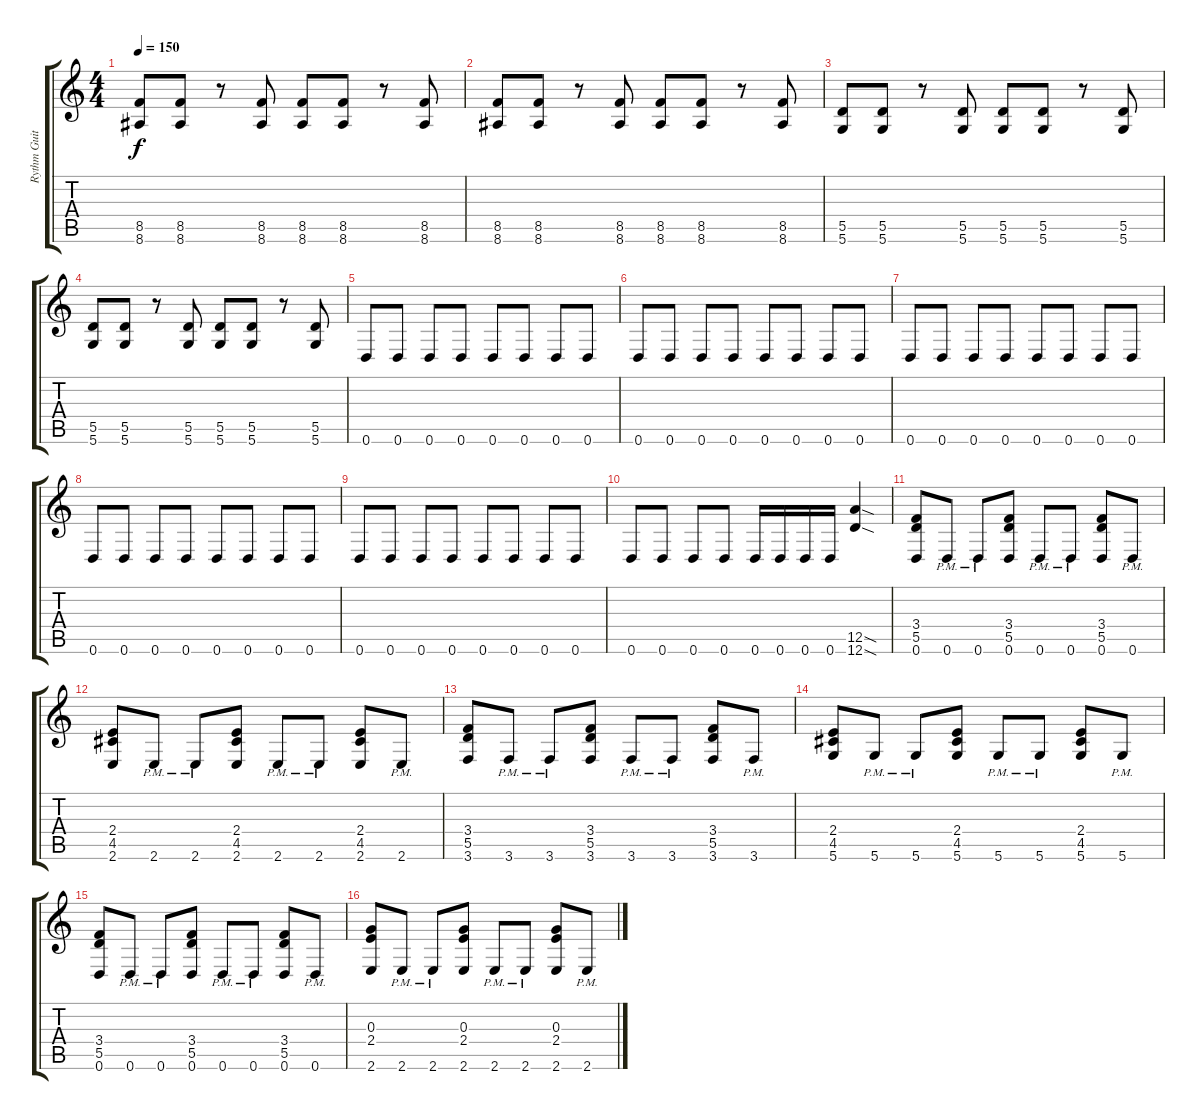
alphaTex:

\track ("Rythm Guitar" "Rythm Guit") {instrument distortionguitar}
\staff {score tabs}
\tuning (E4 B3 G3 D3 A2 D2) {hide}
\ts (4 4)
\tempo 150
\clef g2
\ks c
(8.5 8.6).8{dy f} (8.5 8.6).8 r.8 (8.5 8.6).8 (8.5 8.6).8 (8.5 8.6).8 r.8 (8.5 8.6).8 |
(8.5 8.6).8 (8.5 8.6).8 r.8 (8.5 8.6).8 (8.5 8.6).8 (8.5 8.6).8 r.8 (8.5 8.6).8 |
(5.5 5.6).8 (5.5 5.6).8 r.8 (5.5 5.6).8 (5.5 5.6).8 (5.5 5.6).8 r.8 (5.5 5.6).8 |
(5.5 5.6).8 (5.5 5.6).8 r.8 (5.5 5.6).8 (5.5 5.6).8 (5.5 5.6).8 r.8 (5.5 5.6).8 |
0.6.8 0.6.8 0.6.8 0.6.8 0.6.8 0.6.8 0.6.8 0.6.8 |
0.6.8 0.6.8 0.6.8 0.6.8 0.6.8 0.6.8 0.6.8 0.6.8 |
0.6.8 0.6.8 0.6.8 0.6.8 0.6.8 0.6.8 0.6.8 0.6.8 |
0.6.8 0.6.8 0.6.8 0.6.8 0.6.8 0.6.8 0.6.8 0.6.8 |
0.6.8 0.6.8 0.6.8 0.6.8 0.6.8 0.6.8 0.6.8 0.6.8 |
0.6.8 0.6.8 0.6.8 0.6.8 0.6.16 0.6.16 0.6.16 0.6.16 (12.5{sod} 12.6{sod}).4 |
(3.4 5.5 0.6).8 0.6{pm}.8 0.6{pm}.8 (3.4 5.5 0.6).8 0.6{pm}.8 0.6{pm}.8 (3.4 5.5 0.6).8 0.6{pm}.8 |
(2.4 4.5 2.6).8 2.6{pm}.8 2.6{pm}.8 (2.4 4.5 2.6).8 2.6{pm}.8 2.6{pm}.8 (2.4 4.5 2.6).8 2.6{pm}.8 |
(3.4 5.5 3.6).8 3.6{pm}.8 3.6{pm}.8 (3.4 5.5 3.6).8 3.6{pm}.8 3.6{pm}.8 (3.4 5.5 3.6).8 3.6{pm}.8 |
(2.4 4.5 5.6).8 5.6{pm}.8 5.6{pm}.8 (2.4 4.5 5.6).8 5.6{pm}.8 5.6{pm}.8 (2.4 4.5 5.6).8 5.6{pm}.8 |
(3.4 5.5 0.6).8 0.6{pm}.8 0.6{pm}.8 (3.4 5.5 0.6).8 0.6{pm}.8 0.6{pm}.8 (3.4 5.5 0.6).8 0.6{pm}.8 |
(0.3 2.4 2.6).8 2.6{pm}.8 2.6{pm}.8 (0.3 2.4 2.6).8 2.6{pm}.8 2.6{pm}.8 (0.3 2.4 2.6).8 2.6{pm}.8
